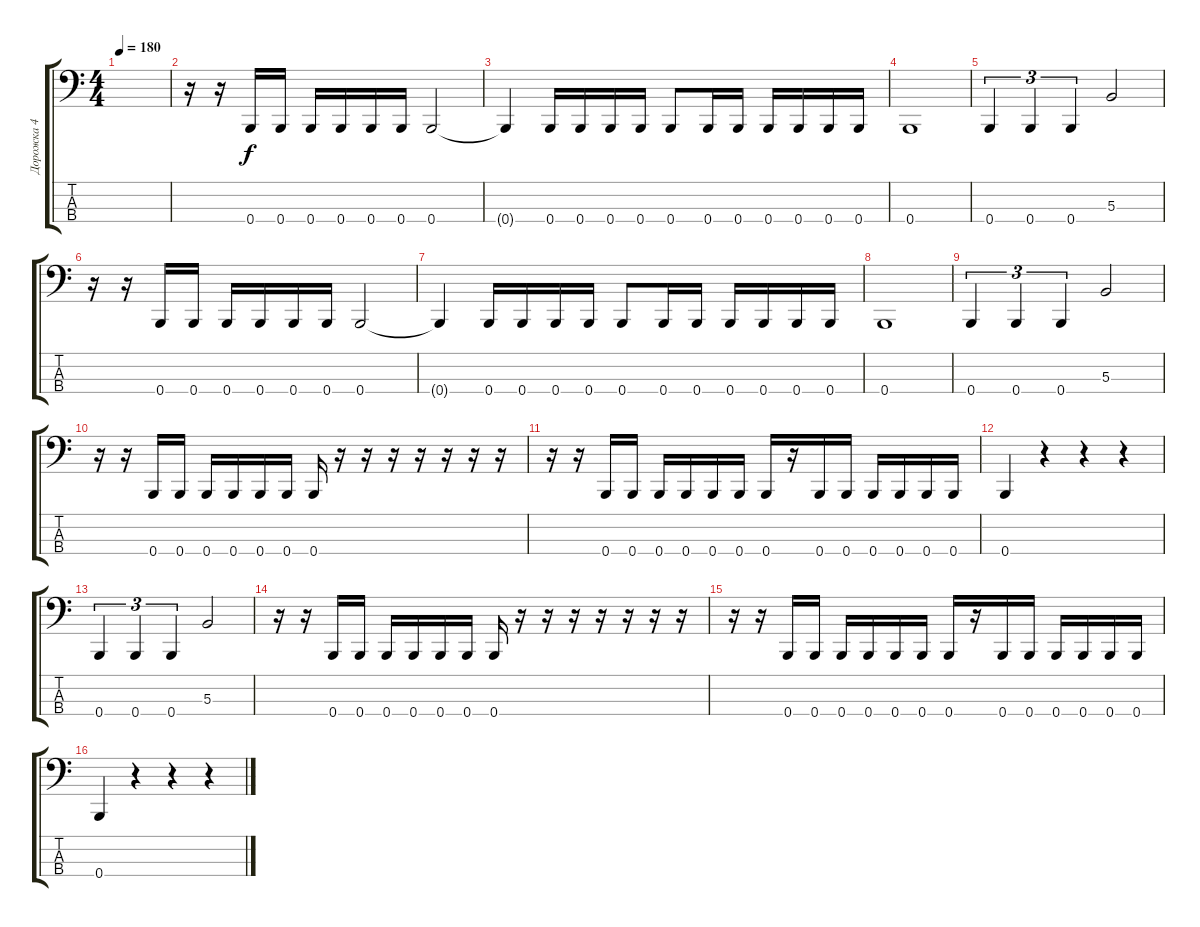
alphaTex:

\track ("Дорожка 4" "Дорожка 4") {instrument electricbassfinger}
\staff {score tabs}
\tuning (E2 B1 Gb1 B0) {hide}
\ts (4 4)
\tempo 180
\clef f4
\ks c
|
r.16 r.16 0.4.16 0.4.16 0.4.16 0.4.16 0.4.16 0.4.16 0.4.2 |
0.4{t}.4 0.4.16 0.4.16 0.4.16 0.4.16 0.4.8 0.4.16 0.4.16 0.4.16 0.4.16 0.4.16 0.4.16 |
0.4.1 |
0.4.4{tu (3 2)} 0.4.4{tu (3 2)} 0.4.4{tu (3 2)} 5.3.2 |
r.16 r.16 0.4.16 0.4.16 0.4.16 0.4.16 0.4.16 0.4.16 0.4.2 |
0.4{t}.4 0.4.16 0.4.16 0.4.16 0.4.16 0.4.8 0.4.16 0.4.16 0.4.16 0.4.16 0.4.16 0.4.16 |
0.4.1 |
0.4.4{tu (3 2)} 0.4.4{tu (3 2)} 0.4.4{tu (3 2)} 5.3.2 |
r.16 r.16 0.4.16 0.4.16 0.4.16 0.4.16 0.4.16 0.4.16 0.4.16 r.16 r.16 r.16 r.16 r.16 r.16 r.16 |
r.16 r.16 0.4.16 0.4.16 0.4.16 0.4.16 0.4.16 0.4.16 0.4.16 r.16 0.4.16 0.4.16 0.4.16 0.4.16 0.4.16 0.4.16 |
0.4.4 r.4 r.4 r.4 |
0.4.4{tu (3 2)} 0.4.4{tu (3 2)} 0.4.4{tu (3 2)} 5.3.2 |
r.16 r.16 0.4.16 0.4.16 0.4.16 0.4.16 0.4.16 0.4.16 0.4.16 r.16 r.16 r.16 r.16 r.16 r.16 r.16 |
r.16 r.16 0.4.16 0.4.16 0.4.16 0.4.16 0.4.16 0.4.16 0.4.16 r.16 0.4.16 0.4.16 0.4.16 0.4.16 0.4.16 0.4.16 |
0.4.4 r.4 r.4 r.4
